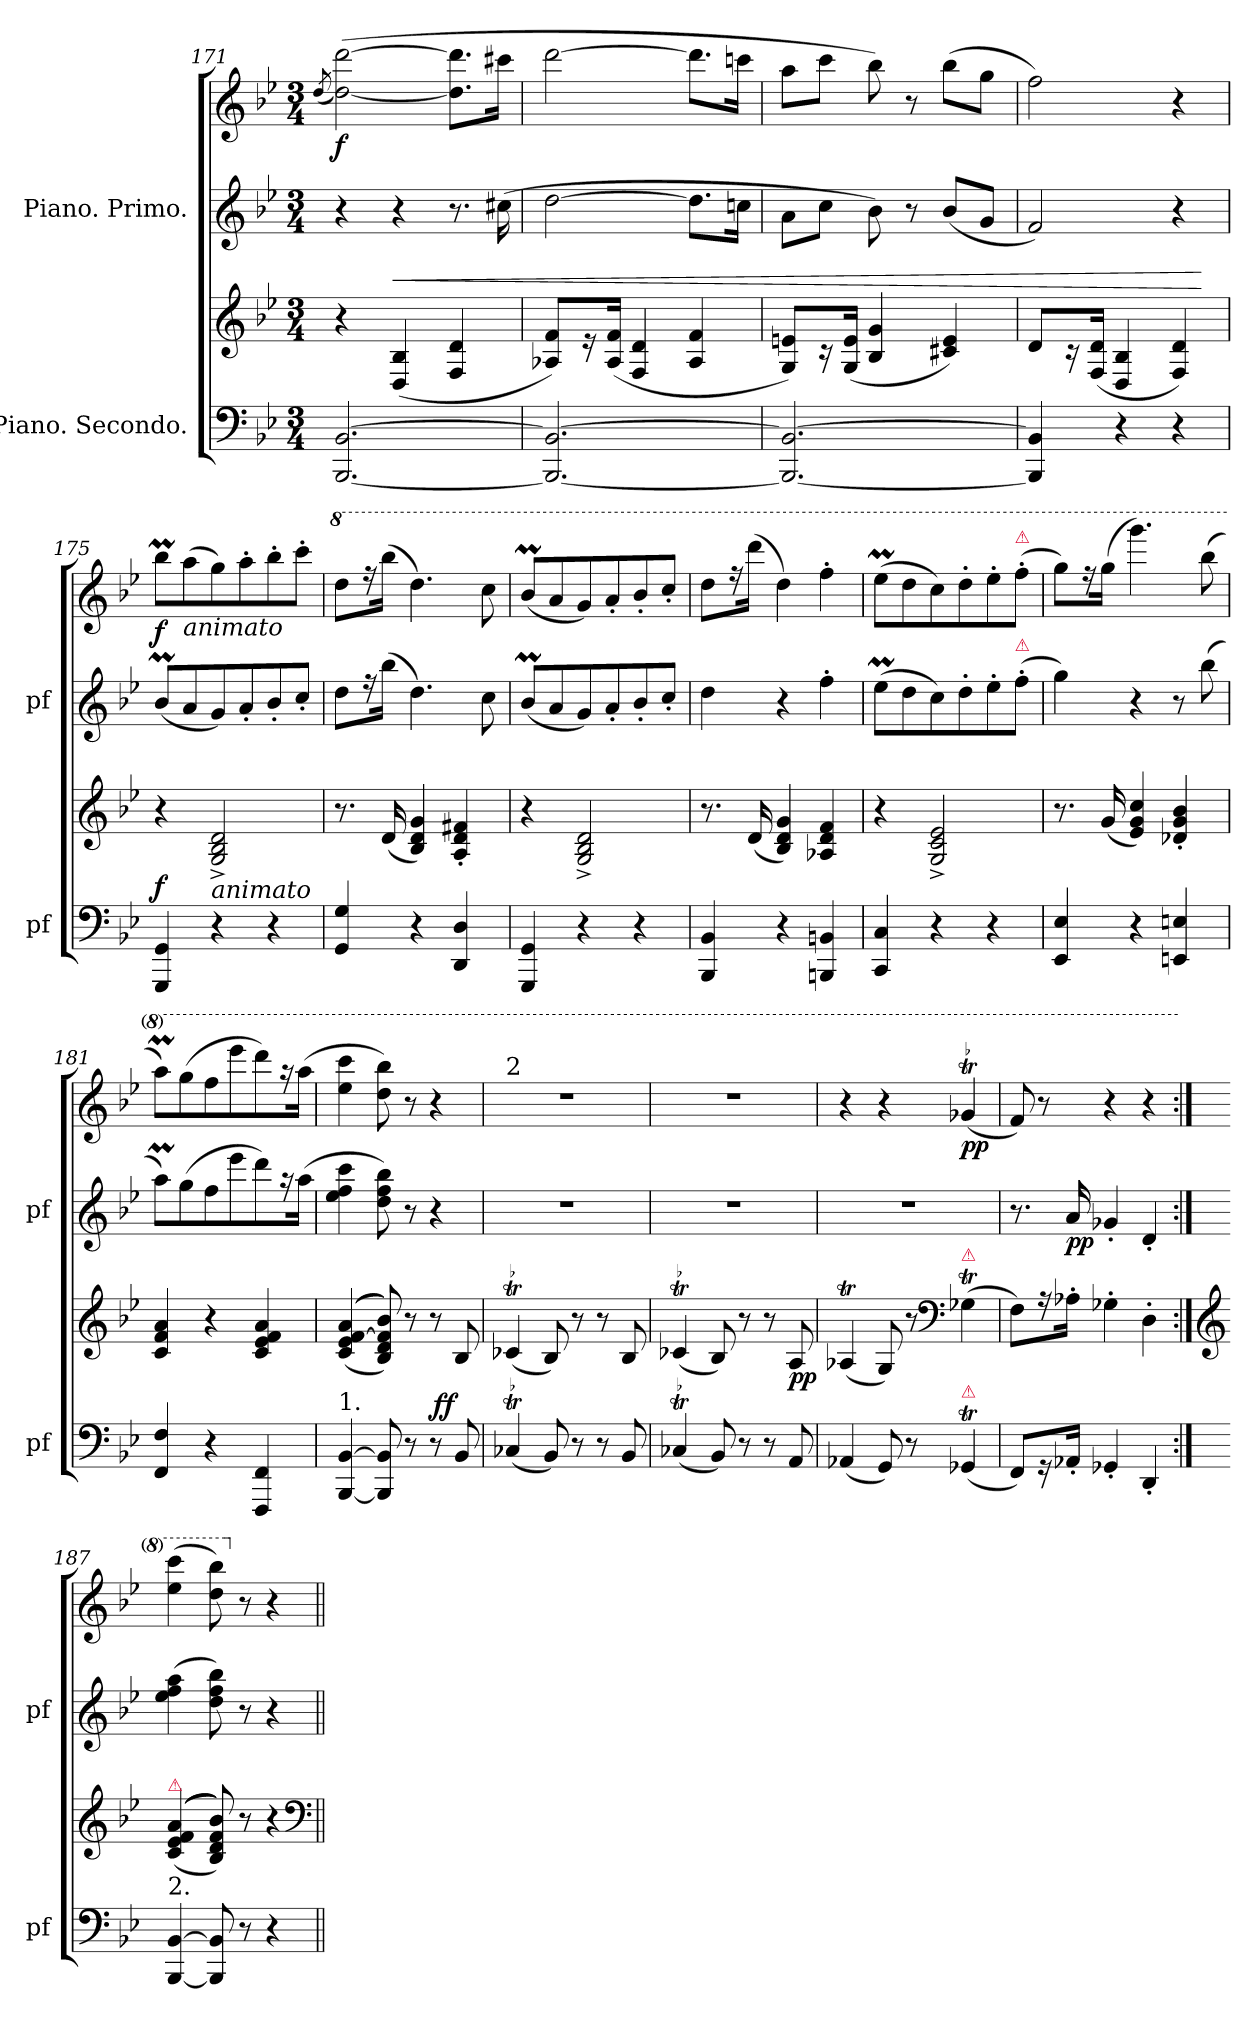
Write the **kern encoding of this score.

**kern	**dynam	**kern	**dynam	**kern	**dynam	**kern	**dynam
*part4	*part4	*part3	*part3	*part2	*part2	*part1	*part1
*staff4	*staff4	*staff3	*staff3	*staff2	*staff2	*staff1	*staff1
*I"Piano. Secondo.	*	*	*	*I"Piano. Primo.	*	*	*
*I'pf	*	*	*	*I'pf	*	*	*
*clefF4	*	*clefG2	*	*clefG2	*	*clefG2	*
*k[b-e-]	*	*k[b-e-]	*	*k[b-e-]	*	*k[b-e-]	*
*M3/4	*	*M3/4	*	*M3/4	*	*M3/4	*
=171	=171	=171	=171	=171	=171	=171	=171
.	.	.	.	.	.	(<8qdd/	.
[2.BBB-/ [2.BB-/	.	4r	.	4r	.	([2dd\ [2ddd\)	f
!	!	!	!LO:HP:a	!	!	!	!
.	.	(4D/ 4B-/	<	4r	.	.	.
.	.	4F/ 4d/	.	8.r	.	8.dd]\ 8.ddd]\L	.
.	.	.	.	(16cc#X\	.	16ccc#X\Jk	.
=172	=172	=172	=172	=172	=172	=172	=172
2.BBB-_/ 2.BB-_/	.	8A-X/ 8f/L)	.	[2dd\	.	[2ddd\	.
.	.	16r	.	.	.	.	.
.	.	(16A-/ 16f/Jk	.	.	.	.	.
.	.	4F/ 4d/	.	.	.	.	.
.	.	4A-/ 4f/	.	8.dd\L]	.	8.ddd\L]	.
.	.	.	.	16ccn\Jk	.	16cccn\Jk	.
=173	=173	=173	=173	=173	=173	=173	=173
2.BBB-_/ 2.BB-_/	.	8G/ 8en/L)	.	8a\L	.	8aa\L	.
.	.	16r	.	8cc\J	.	8ccc\J	.
.	.	(16G/ 16e/Jk	.	.	.	.	.
.	.	4B-/ 4g/	.	8b-\)	.	8bb-\)	.
.	.	.	.	8r	.	8r	.
.	.	4c#X/ 4e/)	.	(8b-/L	.	(8bb-\L	.
.	.	.	.	8g/J	.	8gg\J	.
=174	=174	=174	=174	=174	=174	=174	=174
4BBB-]/ 4BB-]/	.	8d/L	.	2f/)	.	2ff\)	.
.	.	16r	.	.	.	.	.
.	.	(16F/ 16d/Jk	.	.	.	.	.
4r	.	4D/ 4B-/	.	.	.	.	.
4r	.	4F/ 4d/)	.	4r	.	4r	.
.	.	.	[	.	.	.	.
=175	=175	=175	=175	=175	=175	=175	=175
!	!LO:DY:a	!	!	!	!	!	!
4GGG/ 4GG/	f	4r	.	(8b-M/L	.	8bb-M\L	f
!	!	!	!	!	!	!LO:TX:b:i:t=animato	!
.	.	.	.	8a/	.	(8aa\	.
!LO:TX:a:i:t=animato	!	!	!	!	!	!	!
4r	.	2G^/ 2B-^/ 2d^/	.	8g/)	.	8gg\)	.
.	.	.	.	8a'/	.	8aa'\	.
4r	.	.	.	8b-'/	.	8bb-'\	.
.	.	.	.	8cc'/J	.	8ccc'\J	.
=176	=176	=176	=176	=176	=176	=176	=176
*	*	*	*	*	*	*8va	*
4GG/ 4G/	.	8.r	.	8dd\L	.	8ddd\L	.
.	.	.	.	16r	.	16r	.
.	.	(16d/	.	(16bb-\Jk	.	(16bbb-\Jk	.
4r	.	4B-/ 4d/ 4g/)	.	4.dd\)	.	4.ddd\)	.
4DD/ 4D/	.	4A'/ 4d'/ 4f#X'/	.	.	.	.	.
.	.	.	.	8cc\	.	8ccc\	.
=177	=177	=177	=177	=177	=177	=177	=177
4GGG/ 4GG/	.	4r	.	(8b-M/L	.	(8bb-M/L	.
.	.	.	.	8a/	.	8aa/	.
4r	.	2G^>/ 2B-^>/ 2d^>/	.	8g/)	.	8gg/)	.
.	.	.	.	8a'/	.	8aa'/	.
4r	.	.	.	8b-'/	.	8bb-'/	.
.	.	.	.	8cc'/J	.	8ccc'/J	.
=178	=178	=178	=178	=178	=178	=178	=178
4BBB-/ 4BB-/	.	8.r	.	4dd\	.	8ddd\L	.
.	.	.	.	.	.	16r	.
.	.	(16d/	.	.	.	(16dddd\Jk	.
4r	.	4B-/ 4d/ 4g/)	.	4r	.	4ddd\)	.
4BBBn/ 4BBn/	.	4A-X/ 4d/ 4f/	.	4ff'\	.	4fff'\	.
=179	=179	=179	=179	=179	=179	=179	=179
4CC/ 4C/	.	4r	.	(8ee-M\L	.	(8eee-M\L	.
.	.	.	.	8dd\	.	8ddd\	.
4r	.	2G^>/ 2c^>/ 2e-^>/	.	8cc\)	.	8ccc\)	.
.	.	.	.	8dd'\	.	8ddd'\	.
4r	.	.	.	8ee-'\	.	8eee-'\	.
!	!	!	!	!	!	!LO:TX:a:color=crimson:t=⚠	!
!	!	!	!	!LO:TX:a:color=crimson:t=⚠	!	!	!
.	.	.	.	(8ff'\J	.	(8fff'\J	.
=180	=180	=180	=180	=180	=180	=180	=180
4EE-/ 4E-/	.	8.r	.	4gg\)	.	8ggg\L)	.
.	.	.	.	.	.	16r	.
.	.	(16g/	.	.	.	(16ggg\Jk	.
4r	.	4e-/ 4g/ 4cc/)	.	4r	.	4.gggg\)	.
4EEn/ 4En/	.	4d-X'/ 4g'/ 4b-'/	.	8r	.	.	.
.	.	.	.	(8bb-\	.	(8bbb-\	.
=181	=181	=181	=181	=181	=181	=181	=181
4FF/ 4F/	.	4c/ 4f/ 4a/	.	8aam\L)	.	8aaam\L)	.
.	.	.	.	(8gg\	.	(8ggg\	.
4r	.	4r	.	8ff\	.	8fff\	.
.	.	.	.	8eee-\	.	8eeee-\	.
4FFF/ 4FF/	.	4c/ 4e-/ 4f/ 4a/	.	8ddd\)	.	8dddd\)	.
.	.	.	.	16r	.	16r	.
.	.	.	.	(16aa\Jk	.	(16aaa\Jk	.
=182	=182	=182	=182	=182	=182	=182	=182
!LO:TX:a:t=1.	!	!	!	!	!	!	!
[4BBB-/ [4BB-/	.	(<(>(<4c/ 4e-/ [4f/ 4a/	.	4ee-\ 4ff\ 4ccc\	.	4eee-\ 4cccc\	.
8BBB-]/ 8BB-]/	.	8B-/ 8d/ 8f]/ 8b-/)))	.	8dd\ 8ff\ 8bb-\)	.	8ddd\ 8bbb-\)	.
8r	.	8r	.	8r	.	8r	.
8r	.	8r	.	4r	.	4r	.
!	!LO:DY:a:rj	!	!	!	!	!	!
8BB-/	ff	8B-/	.	.	.	.	.
=183	=183	=183	=183	=183	=183	=183	=183
!LO:TR:acc=-	!	!LO:TR:acc=-	!	!	!	!	!
*	*	*	*	*	*	*X8va	*
!	!	!	!	!	!	!LO:TX:a:t=2	!
(4C-XT/	.	(4c-XT/	.	2.r	.	2.r	.
8BB-/)	.	8B-/)	.	.	.	.	.
8r	.	8r	.	.	.	.	.
8r	.	8r	.	.	.	.	.
8BB-/	.	8B-/	.	.	.	.	.
=184	=184	=184	=184	=184	=184	=184	=184
!LO:TR:acc=-	!	!LO:TR:acc=-	!	!	!	!	!
(4C-XT/	.	(4c-XT/	.	2.r	.	2.r	.
8BB-/)	.	8B-/)	.	.	.	.	.
8r	.	8r	.	.	.	.	.
8r	.	8r	.	.	.	.	.
8AA/	.	8A/	pp	.	.	.	.
=185	=185	=185	=185	=185	=185	=185	=185
(4AA-X/	.	(4A-XT/	.	2.r	.	4r	.
8GG/)	.	8G/)	.	.	.	4r	.
8r	.	8r	.	.	.	.	.
*	*	*clefF4	*	*	*	*	*
!	!	!LO:TX:a:color=crimson:t=⚠	!	!	!	!	!
!LO:TX:a:color=crimson:t=⚠	!	!	!	!	!	!	!
!	!	!	!	!	!	!LO:TR:acc=-	!
(4GG-XT/	.	(4G-XT\	.	.	.	(4g-XT/	pp
=186	=186	=186	=186	=186	=186	=186	=186
8FF/L)	.	8F\L)	.	8.r	.	8f/)	.
16r	.	16r	.	.	.	8r	.
!	!	!	!	!	!LO:DY:b	!	!
16AA-X'/Jk	.	16A-X'\Jk	.	16a/	pp	.	.
4GG-X'/	.	4G-X'\	.	4g-X'/	.	4r	.
4DD'/	.	4D'\	.	4d'/	.	4r	.
=187:|!	=187:|!	=187:|!	=187:|!	=187:|!	=187:|!	=187:|!	=187:|!
*	*	*clefG2	*	*	*	*	*
*	*	*	*	*	*	*8va	*
!	!	!LO:TX:a:color=crimson:t=⚠	!	!	!	!	!
!LO:TX:a:t=2.	!	!	!	!	!	!	!
[4BBB-/ [4BB-/	.	(<(>(>(>4c/ 4e-/ 4f/ 4a/	.	(4ee-\ 4ff\ 4aa\	.	(4eee-\ 4cccc\	.
8BBB-]/ 8BB-]/	.	8B-/ 8d/ 8f/ 8b-/))))	.	8dd\ 8ff\ 8bb-\)	.	8ddd\ 8bbb-\)	.
*	*	*	*	*	*	*X8va	*
8r	.	8r	.	8r	.	8r	.
4r	.	4r	.	4r	.	4r	.
*	*	*clefF4	*	*	*	*	*
=||	=||	=||	=||	=||	=||	=||	=||
*-	*-	*-	*-	*-	*-	*-	*-
